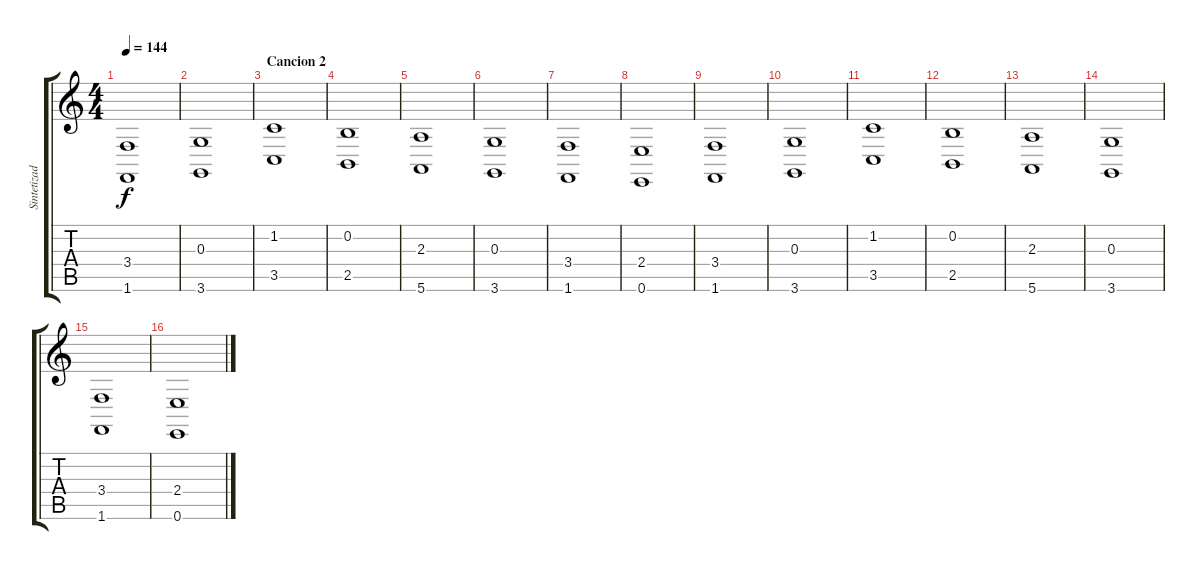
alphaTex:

\track ("Sintetizador" "Sintetizad") {instrument choiraahs}
\staff {score tabs}
\tuning (E4 B3 G3 D3 A2 E2) {hide}
\ts (4 4)
\tempo 144
\clef g2
\ks c
(3.4 1.6).1{dy f} |
(0.3 3.6).1 |
\section ("" "Cancion 2")
(1.2 3.5).1 |
(0.2 2.5).1 |
(2.3 5.6).1 |
(0.3 3.6).1 |
(3.4 1.6).1 |
(2.4 0.6).1 |
(3.4 1.6).1 |
(0.3 3.6).1 |
(1.2 3.5).1 |
(0.2 2.5).1 |
(2.3 5.6).1 |
(0.3 3.6).1 |
(3.4 1.6).1 |
(2.4 0.6).1
